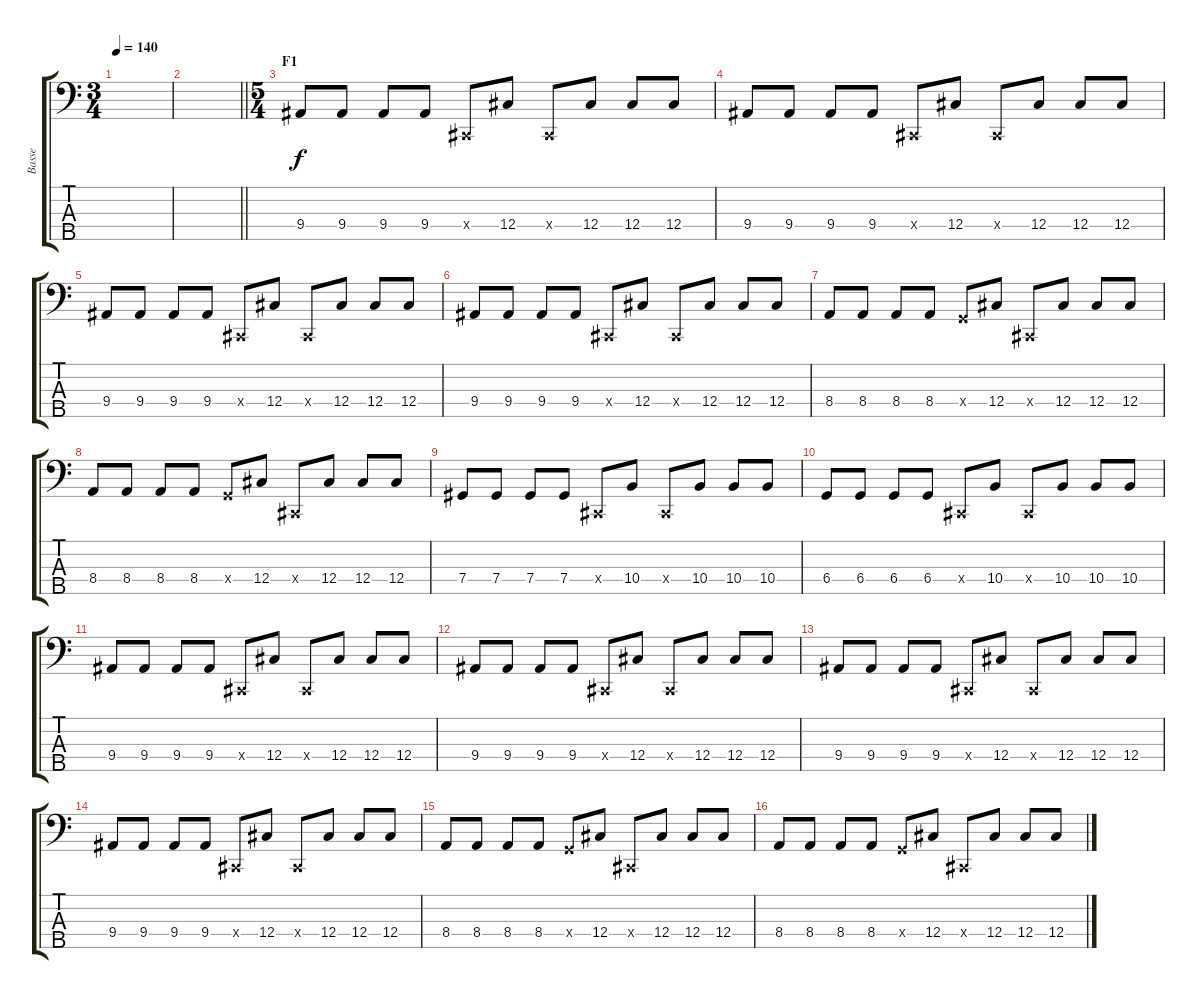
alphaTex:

\track ("Basse" "Basse") {instrument electricbasspick}
\staff {score tabs}
\tuning (Gb2 Db2 Ab1 Db1 Bb0) {hide}
\ts (3 4)
\tempo 140
\clef f4
\ks c
|
\barLineRight lightlight
|
\ts (5 4)
\section ("" "F1")
9.4.8 9.4.8 9.4.8 9.4.8 0.4{x}.8 12.4.8 0.4{x}.8 12.4.8 12.4.8 12.4.8 |
9.4.8 9.4.8 9.4.8 9.4.8 0.4{x}.8 12.4.8 0.4{x}.8 12.4.8 12.4.8 12.4.8 |
9.4.8 9.4.8 9.4.8 9.4.8 0.4{x}.8 12.4.8 0.4{x}.8 12.4.8 12.4.8 12.4.8 |
9.4.8 9.4.8 9.4.8 9.4.8 0.4{x}.8 12.4.8 0.4{x}.8 12.4.8 12.4.8 12.4.8 |
8.4.8 8.4.8 8.4.8 8.4.8 6.4{x}.8 12.4.8 0.4{x}.8 12.4.8 12.4.8 12.4.8 |
8.4.8 8.4.8 8.4.8 8.4.8 6.4{x}.8 12.4.8 0.4{x}.8 12.4.8 12.4.8 12.4.8 |
7.4.8 7.4.8 7.4.8 7.4.8 0.4{x}.8 10.4.8 0.4{x}.8 10.4.8 10.4.8 10.4.8 |
6.4.8 6.4.8 6.4.8 6.4.8 0.4{x}.8 10.4.8 0.4{x}.8 10.4.8 10.4.8 10.4.8 |
9.4.8 9.4.8 9.4.8 9.4.8 0.4{x}.8 12.4.8 0.4{x}.8 12.4.8 12.4.8 12.4.8 |
9.4.8 9.4.8 9.4.8 9.4.8 0.4{x}.8 12.4.8 0.4{x}.8 12.4.8 12.4.8 12.4.8 |
9.4.8 9.4.8 9.4.8 9.4.8 0.4{x}.8 12.4.8 0.4{x}.8 12.4.8 12.4.8 12.4.8 |
9.4.8 9.4.8 9.4.8 9.4.8 0.4{x}.8 12.4.8 0.4{x}.8 12.4.8 12.4.8 12.4.8 |
8.4.8 8.4.8 8.4.8 8.4.8 6.4{x}.8 12.4.8 0.4{x}.8 12.4.8 12.4.8 12.4.8 |
8.4.8 8.4.8 8.4.8 8.4.8 6.4{x}.8 12.4.8 0.4{x}.8 12.4.8 12.4.8 12.4.8
